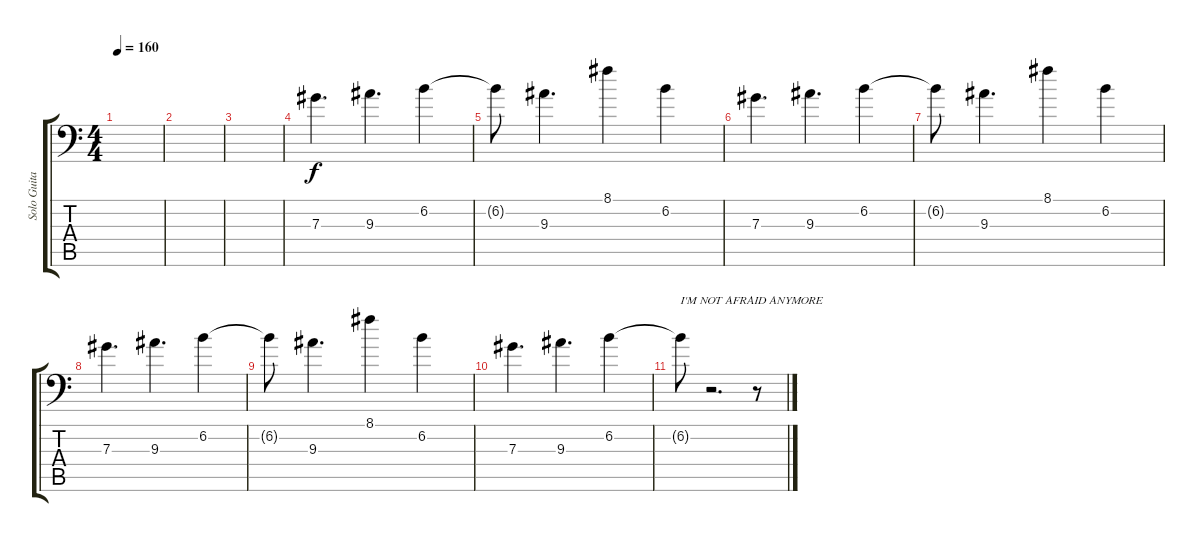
\track ("Solo Guitar" "Solo Guita") {instrument distortionguitar}
\staff {score tabs}
\tuning (Bb3 F3 Db3 Ab2 Eb2 Ab1) {hide}
\ts (4 4)
\tempo 160
\clef f4
\ks c
|
|
|
7.3.4{d} 9.3.4{d} 6.2.4 |
6.2{t}.8 9.3.4{d} 8.1.4 6.2.4 |
7.3.4{d} 9.3.4{d} 6.2.4 |
6.2{t}.8 9.3.4{d} 8.1.4 6.2.4 |
7.3.4{d} 9.3.4{d} 6.2.4 |
6.2{t}.8 9.3.4{d} 8.1.4 6.2.4 |
7.3.4{d} 9.3.4{d} 6.2.4 |
6.2{t}.8{txt "I'M NOT AFRAID ANYMORE"} r.2{d} r.8
